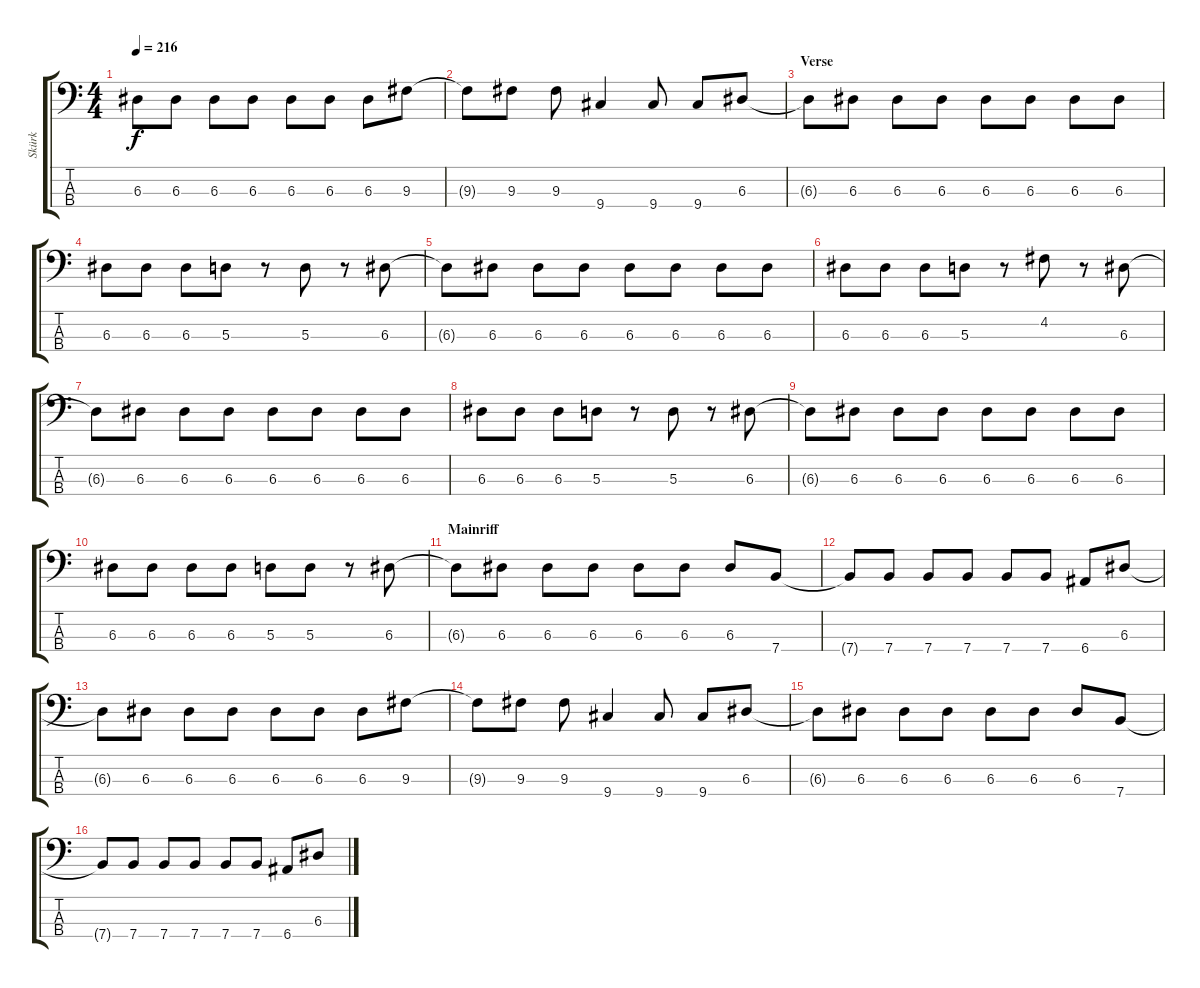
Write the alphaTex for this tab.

\track ("Skürk" "Skürk") {instrument electricbasspick}
\staff {score tabs}
\tuning (G2 D2 A1 E1) {hide}
\ts (4 4)
\tempo 216
\clef f4
\ks c
6.3{t}.8{dy f} 6.3.8 6.3.8 6.3.8 6.3.8 6.3.8 6.3.8 9.3.8 |
9.3{t}.8 9.3.8 9.3.8 9.4.4 9.4.8 9.4.8 6.3.8 |
\section ("" "Verse")
6.3{t}.8 6.3.8 6.3.8 6.3.8 6.3.8 6.3.8 6.3.8 6.3.8 |
6.3.8 6.3.8 6.3.8 5.3.8 r.8 5.3.8 r.8 6.3.8 |
6.3{t}.8 6.3.8 6.3.8 6.3.8 6.3.8 6.3.8 6.3.8 6.3.8 |
6.3.8 6.3.8 6.3.8 5.3.8 r.8 4.2.8 r.8 6.3.8 |
6.3{t}.8 6.3.8 6.3.8 6.3.8 6.3.8 6.3.8 6.3.8 6.3.8 |
6.3.8 6.3.8 6.3.8 5.3.8 r.8 5.3.8 r.8 6.3.8 |
6.3{t}.8 6.3.8 6.3.8 6.3.8 6.3.8 6.3.8 6.3.8 6.3.8 |
6.3.8 6.3.8 6.3.8 6.3.8 5.3.8 5.3.8 r.8 6.3.8 |
\section ("" "Mainriff")
6.3{t}.8 6.3.8 6.3.8 6.3.8 6.3.8 6.3.8 6.3.8 7.4.8 |
7.4{t}.8 7.4.8 7.4.8 7.4.8 7.4.8 7.4.8 6.4.8 6.3.8 |
6.3{t}.8 6.3.8 6.3.8 6.3.8 6.3.8 6.3.8 6.3.8 9.3.8 |
9.3{t}.8 9.3.8 9.3.8 9.4.4 9.4.8 9.4.8 6.3.8 |
6.3{t}.8 6.3.8 6.3.8 6.3.8 6.3.8 6.3.8 6.3.8 7.4.8 |
7.4{t}.8 7.4.8 7.4.8 7.4.8 7.4.8 7.4.8 6.4.8 6.3.8
